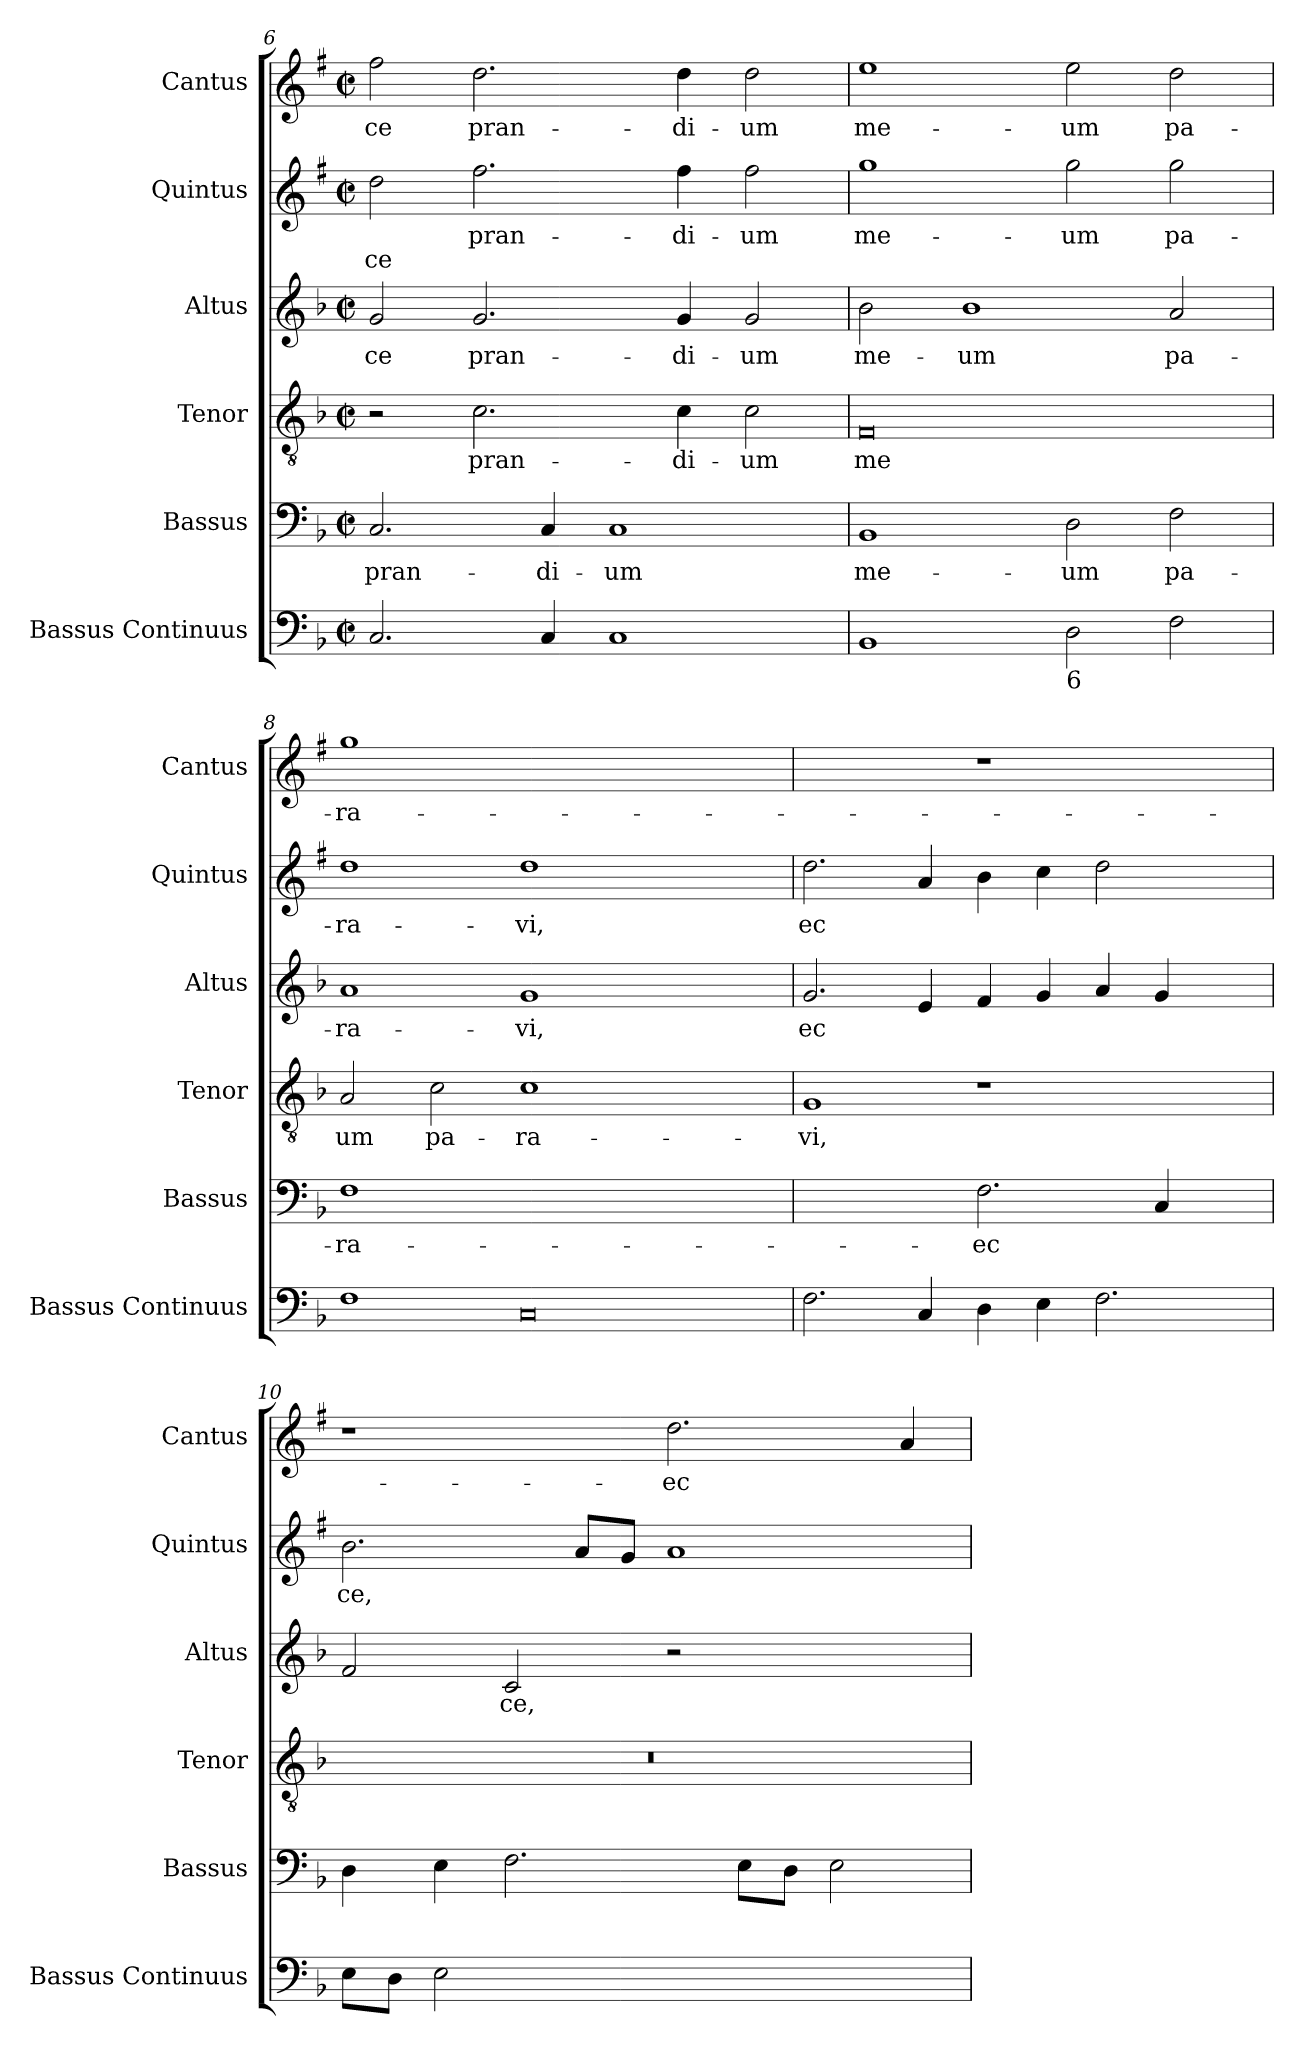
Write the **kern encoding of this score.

**kern	**kern	**text	**kern	**text	**kern	**text	**text	**kern	**text	**text	**kern	**text
*part6	*part5	*part5	*part4	*part4	*part3	*part3	*part3	*part2	*part2	*part2	*part1	*part1
*staff6	*staff5	*staff5	*staff4	*staff4	*staff3	*staff3	*staff3	*staff2	*staff2	*staff2	*staff1	*staff1
*I"Bassus Continuus	*I"Bassus	*	*I"Tenor	*	*I"Altus	*	*	*I"Quintus	*	*	*I"Cantus	*
*I'Bassus Continuus	*I'Bassus	*	*I'Tenor	*	*I'Altus	*	*	*I'Quintus	*	*	*I'Cantus	*
*clefF4	*clefF4	*	*clefGv2	*	*clefG2	*	*	*clefG2	*	*	*clefG2	*
*	*	*	*	*	*	*	*	*ITrd1c2	*	*	*ITrd1c2	*
*k[b-]	*k[b-]	*	*k[b-]	*	*k[b-]	*	*	*k[b-]	*	*	*k[b-]	*
*F:	*F:	*	*F:	*	*F:	*	*	*F:	*	*	*F:	*
*M4/2	*M4/2	*	*M4/2	*	*M4/2	*	*	*M4/2	*	*	*M4/2	*
*met(c|)	*met(c|)	*	*met(c|)	*	*met(c|)	*	*	*met(c|)	*	*	*met(c|)	*
=6	=6	=6	=6	=6	=6	=6	=6	=6	=6	=6	=6	=6
!	!	!LO:LY:b	!	!	!	!LO:LY:b	!	!	!	!LO:LY:b	!	!LO:LY:b
2.C	2.C	pran-	2r	.	2g	ce	.	2cc	.	ce	2ee	ce
!	!	!	!	!LO:LY:b	!	!LO:LY:b	!	!	!LO:LY:b	!	!	!LO:LY:b
.	.	.	2.c	pran-	2.g	pran-	.	2.ee	pran-	.	2.cc	pran-
!	!	!LO:LY:b	!	!	!	!	!	!	!	!	!	!
4C	4C	-di-	.	.	.	.	.	.	.	.	.	.
!	!	!LO:LY:b	!	!	!	!	!	!	!	!	!	!
1C	1C	-um	.	.	.	.	.	.	.	.	.	.
!	!	!	!	!LO:LY:b	!	!LO:LY:b	!	!	!LO:LY:b	!	!	!LO:LY:b
.	.	.	4c	-di-	4g	-di-	.	4ee	-di-	.	4cc	-di-
!	!	!	!	!LO:LY:b	!	!LO:LY:b	!	!	!LO:LY:b	!	!	!LO:LY:b
.	.	.	2c	-um	2g	-um	.	2ee	-um	.	2cc	-um
=7	=7	=7	=7	=7	=7	=7	=7	=7	=7	=7	=7	=7
!	!	!LO:LY:b	!	!LO:LY:b	!	!LO:LY:b	!	!	!LO:LY:b	!	!	!LO:LY:b
1BB-	1BB-	me-	0F	me	2b-	me-	.	1ff	me-	.	1dd	me-
!	!	!	!	!	!	!LO:LY:b	!	!	!	!	!	!
.	.	.	.	.	1b-	-um	.	.	.	.	.	.
!LO:TX:b:t=6	!	!	!	!	!	!	!	!	!	!	!	!
!	!	!LO:LY:b	!	!	!	!	!	!	!LO:LY:b	!	!	!LO:LY:b
2D	2D	-um	.	.	.	.	.	2ff	-um	.	2dd	-um
!	!	!LO:LY:b	!	!	!	!LO:LY:b	!	!	!LO:LY:b	!	!	!LO:LY:b
2F	2F	pa-	.	.	2a	pa-	.	2ff	pa-	.	2cc	pa-
=8	=8	=8	=8	=8	=8	=8	=8	=8	=8	=8	=8	=8
!	!	!LO:LY:b	!	!LO:LY:b	!	!LO:LY:b	!	!	!LO:LY:b	!	!	!LO:LY:b
1F	1F	-ra-	2A	um	1a	-ra-	.	1cc	-ra-	.	1ff	-ra-
!	!	!	!	!LO:LY:b	!	!	!	!	!	!	!	!
.	.	.	2c	pa-	.	.	.	.	.	.	.	.
!	!	!LO:LY:b	!	!LO:LY:b	!	!LO:LY:b	!	!	!LO:LY:b	!	!	!LO:LY:b
0C	[1Cyy	-vi,	1c	-ra-	1g	-vi,	.	1cc	-vi,	.	[1eeyy	-vi,
.	1ryy	.	1ryy	.	1ryy	.	.	1ryy	.	.	1ryy	.
=9	=9	=9	=9	=9	=9	=9	=9	=9	=9	=9	=9	=9
!	!	!	!	!LO:LY:b	!	!LO:LY:b	!	!	!LO:LY:b	!	!	!
2.F	2.Cyy_	.	1G	-vi,	2.g	ec	.	2.cc	ec	.	2.eeyy_	.
4C	4Cyy]	.	.	.	4e	.	.	4g	.	.	4eeyy]	.
!	!	!LO:LY:b	!	!	!	!	!	!	!	!	!	!
4D	2.F	ec	1r	.	4f	.	.	4a	.	.	1r	.
4E	.	.	.	.	4g	.	.	4b-	.	.	.	.
2.F	.	.	.	.	4a	.	.	2cc	.	.	.	.
.	4C	.	.	.	4g	.	.	.	.	.	.	.
.	4ryy	.	4ryy	.	4ryy	.	.	4ryy	.	.	4ryy	.
=10	=10	=10	=10	=10	=10	=10	=10	=10	=10	=10	=10	=10
!	!	!	!	!	!	!	!	!	!LO:LY:b	!	!	!
8EL	4D	.	0r	.	2f	.	.	2.a	ce,	.	1r	.
8DJ	.	.	.	.	.	.	.	.	.	.	.	.
2E	4E	.	.	.	.	.	.	.	.	.	.	.
!	!	!	!	!	!	!LO:LY:b	!	!	!	!	!	!
.	2.F	.	.	.	2c	ce,	.	.	.	.	.	.
1ryy	.	.	.	.	.	.	.	8gL	.	.	.	.
.	.	.	.	.	.	.	.	8fJ	.	.	.	.
!	!	!	!	!	!	!	!	!	!	!	!	!LO:LY:b
.	.	.	.	.	2r	.	.	1g	.	.	2.cc	ec
.	8EL	.	.	.	.	.	.	.	.	.	.	.
.	8DJ	.	.	.	.	.	.	.	.	.	.	.
!	!	!	!	!	!	!	!LO:LY:b	!	!	!	!	!
.	2E	.	.	.	[2cyy	.	ec-	.	.	.	.	.
4ryy	.	.	.	.	.	.	.	.	.	.	4g	.
=	=	=	=	=	=	=	=	=	=	=	=	=
*-	*-	*-	*-	*-	*-	*-	*-	*-	*-	*-	*-	*-
